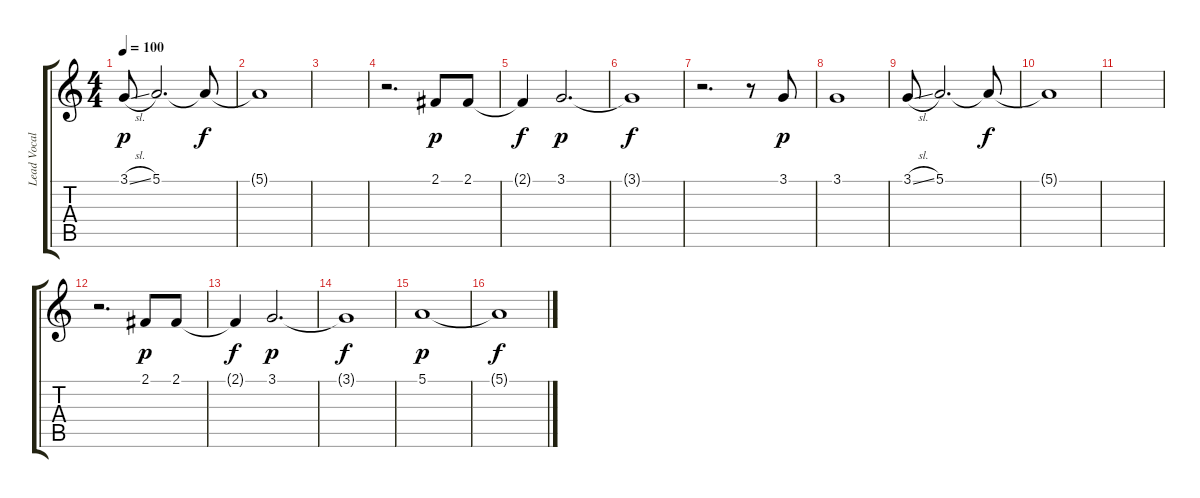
\track ("Lead Vocal" "Lead Vocal") {instrument pad4choir}
\staff {score tabs}
\tuning (E4 B3 G3 D3 A2 E2) {hide}
\ts (4 4)
\tempo 100
\clef g2
\ks c
3.1{sl}.8{dy p} 5.1.2{d} 5.1{t}.8{dy f} |
5.1{t}.1 |
|
r.2{d} 2.1.8{dy p} 2.1.8 |
2.1{t}.4{dy f} 3.1.2{d dy p} |
3.1{t}.1{dy f} |
r.2{d} r.8 3.1.8{dy p} |
3.1.1 |
3.1{sl}.8 5.1.2{d} 5.1{t}.8{dy f} |
5.1{t}.1 |
|
r.2{d} 2.1.8{dy p} 2.1.8 |
2.1{t}.4{dy f} 3.1.2{d dy p} |
3.1{t}.1{dy f} |
5.1.1{dy p} |
5.1{t}.1{dy f}
